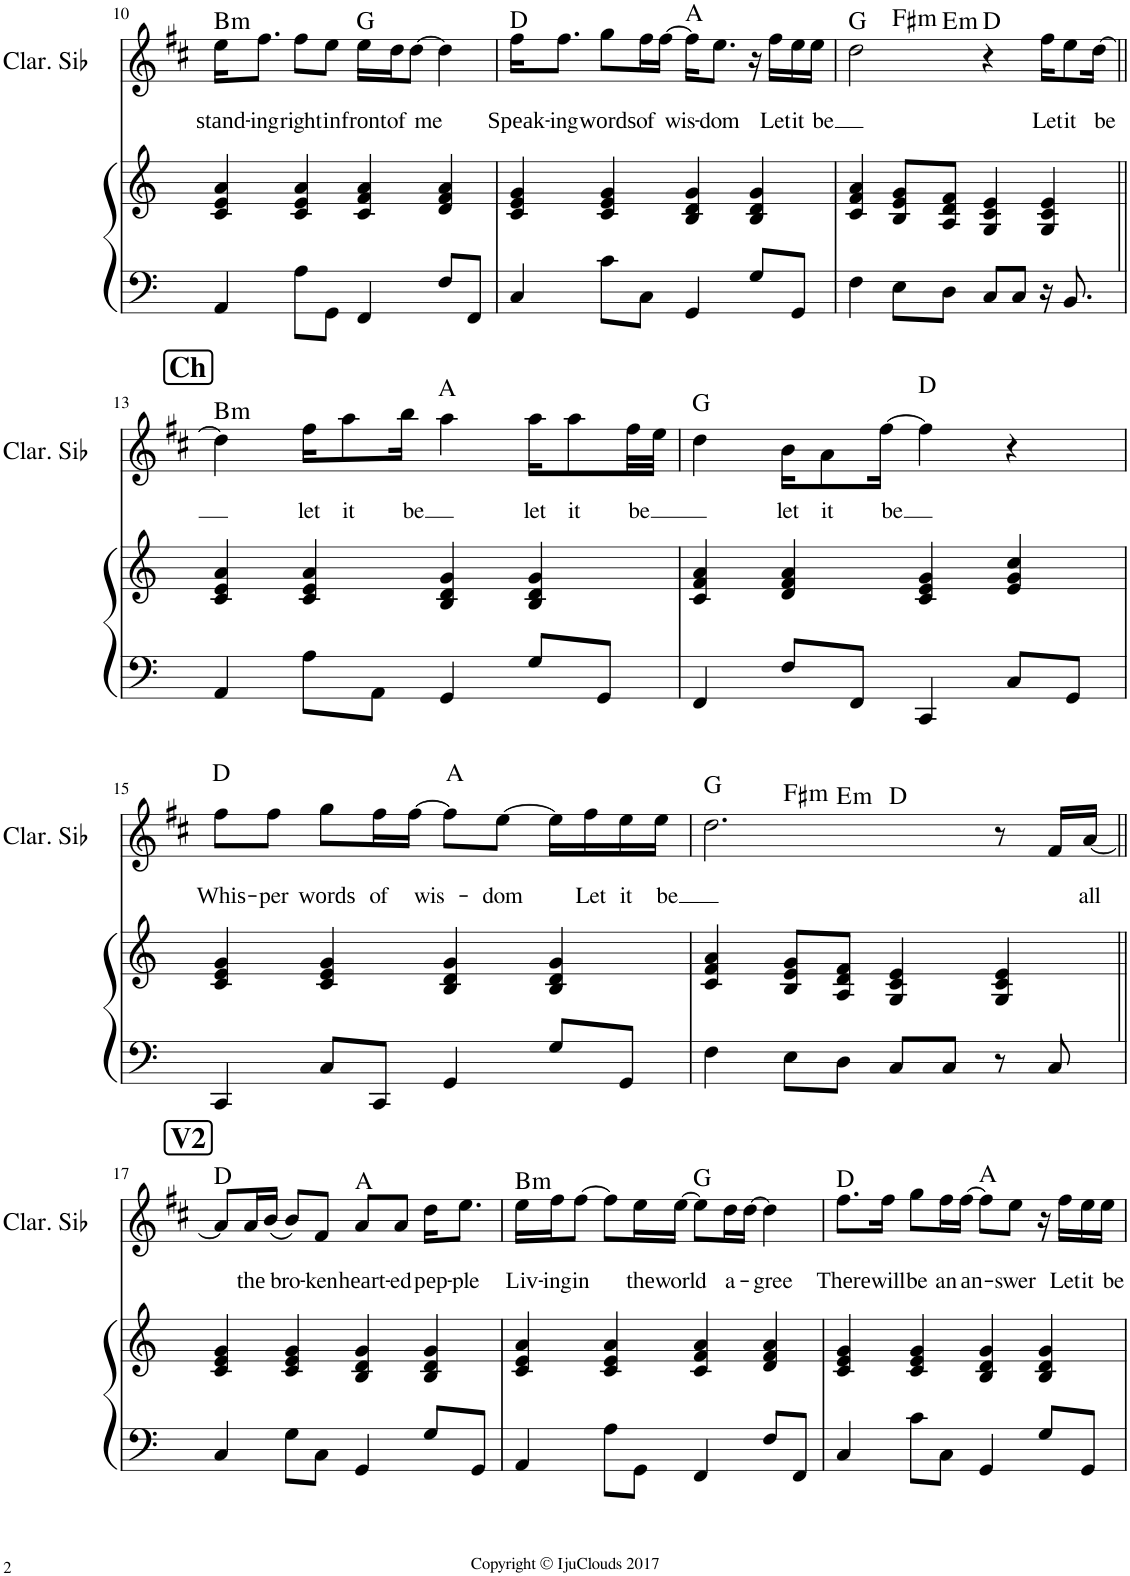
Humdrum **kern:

**kern	**kern	**kern	**text	**harte
*part2	*part2	*part1	*part1	*part1
*staff3	*staff2	*staff1	*staff1	*
*I"Piano	*	*I"Clarinette en Sib	*	*
*I'Pno	*	*I'Clar. Sib	*	*
!!LO:PB:g=z
*clefF4	*clefG2	*clefG2	*	*
*	*	*Trd1c2	*	*
*k[]	*k[]	*k[f#c#]	*	*
*M4/4	*M4/4	*M4/4	*	*
=10	=10	=10	=10	=10
!	!	!	!LO:LY:b	!LO:H:kt=m
4AA/	4c/ 4e/ 4a/	16ee\KL	stand-	B:min
!	!	!	!LO:LY:b	!
.	.	8.ff#\J	-ing	.
!	!	!	!LO:LY:b	!
8A\L	4c/ 4e/ 4a/	8ff#\L	right	.
!	!	!	!LO:LY:b	!
8GG\J	.	8ee\J	in	.
!	!	!	!LO:LY:b	!
4FF/	4c/ 4f/ 4a/	16ee\LL	front	G:maj
!	!	!	!LO:LY:b	!
.	.	16dd\J	of	.
!	!	!	!LO:LY:b	!
.	.	[8dd\J	me	.
8F/L	4d/ 4f/ 4a/	4dd\]	.	.
8FF/J	.	.	.	.
=11	=11	=11	=11	=11
!	!	!	!LO:LY:b	!
4C/	4c/ 4e/ 4g/	16ff#\KL	Speak-	D:maj
!	!	!	!LO:LY:b	!
.	.	8.ff#\J	-ing	.
!	!	!	!LO:LY:b	!
8c\L	4c/ 4e/ 4g/	8gg\L	words	.
!	!	!	!LO:LY:b	!
8C\J	.	16ff#\L	of	.
!	!	!	!LO:LY:b	!
.	.	[16ff#\JJ	wis-	.
4GG/	4B/ 4d/ 4g/	16ff#\KL]	.	A:maj
!	!	!	!LO:LY:b	!
.	.	8.ee\J	-dom	.
8G/L	4B/ 4d/ 4g/	16r	.	.
!	!	!	!LO:LY:b	!
.	.	16ff#\LL	Let	.
!	!	!	!LO:LY:b	!
8GG/J	.	16ee\	it	.
!	!	!	!LO:LY:b	!
.	.	16ee\JJ	be	.
=12	=12	=12	=12	=12
*	*	*^	*	*
*	*	*	*^	*	*
4F\	4c/ 4f/ 4a/	2dd\	4ryy	4.ryy	.	G:maj
!	!	!	!	!	!	!LO:H:kt=m
8E\L	8B/ 8e/ 8g/L	.	2.ryy	.	.	F#:min
!	!	!	!	!	!	!LO:H:kt=m
8D\J	8A/ 8d/ 8f/J	.	.	2ryy	.	E:min
8C/L	4G/ 4c/ 4e/	4r	.	.	.	D:maj
8C/J	.	.	.	.	.	.
!	!	!	!	!	!LO:LY:b	!
16r	4G/ 4c/ 4e/	16ff#\KL	.	.	Let	.
!	!	!	!	!	!LO:LY:b	!
8.BB/	.	8ee\	.	.	it	.
.	.	.	.	8ryy	.	.
!	!	!	!	!	!LO:LY:b	!
.	.	[16dd\Jk	.	.	be	.
!!LO:LB:g=z
!!LO:REH:place=s1:a:B:cj:fs=14:t=Ch
=13||	=13||	=13||	=13||	=13||	=13||	=13||
!	!	!	!	!	!	!LO:H:kt=m
*	*	*v	*v	*v	*	*
4AA/	4c/ 4e/ 4a/	4dd\]	.	B:min
!	!	!	!LO:LY:b	!
8A\L	4c/ 4e/ 4a/	16ff#\KL	let	.
!	!	!	!LO:LY:b	!
.	.	8aa\	it	.
8AA\J	.	.	.	.
!	!	!	!LO:LY:b	!
.	.	16bb\Jk	be	.
4GG/	4B/ 4d/ 4g/	4aa\	.	A:maj
!	!	!	!LO:LY:b	!
8G/L	4B/ 4d/ 4g/	16aa\KL	let	.
!	!	!	!LO:LY:b	!
.	.	8aa\	it	.
8GG/J	.	.	.	.
!	!	!	!LO:LY:b	!
.	.	32ff#\LL	be	.
.	.	32ee\JJJ	.	.
=14	=14	=14	=14	=14
4FF/	4c/ 4f/ 4a/	4dd\	.	G:maj
!	!	!	!LO:LY:b	!
8F/L	4d/ 4f/ 4a/	16b\KL	let	.
!	!	!	!LO:LY:b	!
.	.	8a\	it	.
8FF/J	.	.	.	.
!	!	!	!LO:LY:b	!
.	.	[16ff#\Jk	be	.
4CC/	4c/ 4e/ 4g/	4ff#\]	.	D:maj
8C/L	4e/ 4g/ 4cc/	4r	.	.
8GG/J	.	.	.	.
!!LO:LB:g=z
=15	=15	=15	=15	=15
!	!	!	!LO:LY:b	!
4CC/	4c/ 4e/ 4g/	8ff#\L	Whis-	D:maj
!	!	!	!LO:LY:b	!
.	.	8ff#\J	-per	.
!	!	!	!LO:LY:b	!
8C/L	4c/ 4e/ 4g/	8gg\L	words	.
!	!	!	!LO:LY:b	!
8CC/J	.	16ff#\L	of	.
!	!	!	!LO:LY:b	!
.	.	[16ff#\JJ	wis-	.
4GG/	4B/ 4d/ 4g/	8ff#\L]	.	A:maj
!	!	!	!LO:LY:b	!
.	.	[8ee\J	-dom	.
8G/L	4B/ 4d/ 4g/	16ee\LL]	.	.
!	!	!	!LO:LY:b	!
.	.	16ff#\	Let	.
!	!	!	!LO:LY:b	!
8GG/J	.	16ee\	it	.
!	!	!	!LO:LY:b	!
.	.	16ee\JJ	be	.
=16	=16	=16	=16	=16
*	*	*^	*	*
*	*	*	*^	*	*
*	*	*	*	*^	*	*
4F\	4c/ 4f/ 4a/	2.dd\	4ryy	4.ryy	2ryy	.	G:maj
!	!	!	!	!	!	!	!LO:H:kt=m
8E\L	8B/ 8e/ 8g/L	.	2.ryy	.	.	.	F#:min
!	!	!	!	!	!	!	!LO:H:kt=m
8D\J	8A/ 8d/ 8f/J	.	.	2ryy	.	.	E:min
8C/L	4G/ 4c/ 4e/	.	.	.	2ryy	.	D:maj
8C/J	.	.	.	.	.	.	.
8r	4G/ 4c/ 4e/	8r	.	.	.	.	.
8C/	.	16f#/LL	.	8ryy	.	.	.
!	!	!	!	!	!	!LO:LY:b	!
.	.	[16a/JJ	.	.	.	all	.
*	*	*v	*v	*v	*v	*	*
!!LO:LB:g=z
!!LO:REH:place=s1:a:B:cj:fs=14:t=V2
=17||	=17||	=17||	=17||	=17||
4C/	4c/ 4e/ 4g/	8a/L]	.	D:maj
!	!	!	!LO:LY:b	!
.	.	16a/L	the	.
!	!	!	!LO:LY:b	!
.	.	(16b/JJ	bro-	.
8G\L	4c/ 4e/ 4g/	8b/L)	.	.
!	!	!	!LO:LY:b	!
8C\J	.	8f#/J	-ken	.
!	!	!	!LO:LY:b	!
4GG/	4B/ 4d/ 4g/	8a/L	heart-	A:maj
!	!	!	!LO:LY:b	!
.	.	8a/J	-ed	.
!	!	!	!LO:LY:b	!
8G/L	4B/ 4d/ 4g/	16dd\KL	pep-	.
!	!	!	!LO:LY:b	!
.	.	8.ee\J	-ple	.
8GG/J	.	.	.	.
=18	=18	=18	=18	=18
!	!	!	!LO:LY:b	!LO:H:kt=m
4AA/	4c/ 4e/ 4a/	16ee\LL	Liv-	B:min
!	!	!	!LO:LY:b	!
.	.	16ff#\J	-ing	.
!	!	!	!LO:LY:b	!
.	.	[8ff#\J	in	.
8A\L	4c/ 4e/ 4a/	8ff#\L]	.	.
!	!	!	!LO:LY:b	!
8GG\J	.	16ee\L	the	.
!	!	!	!LO:LY:b	!
.	.	[16ee\JJ	world	.
4FF/	4c/ 4f/ 4a/	8ee\L]	.	G:maj
!	!	!	!LO:LY:b	!
.	.	16dd\L	a-	.
!	!	!	!LO:LY:b	!
.	.	[16dd\JJ	-gree	.
8F/L	4d/ 4f/ 4a/	4dd\]	.	.
8FF/J	.	.	.	.
=19	=19	=19	=19	=19
!	!	!	!LO:LY:b	!
4C/	4c/ 4e/ 4g/	8.ff#\L	There	D:maj
!	!	!	!LO:LY:b	!
.	.	16ff#\Jk	will	.
!	!	!	!LO:LY:b	!
8c\L	4c/ 4e/ 4g/	8gg\L	be	.
!	!	!	!LO:LY:b	!
8C\J	.	16ff#\L	an	.
!	!	!	!LO:LY:b	!
.	.	[16ff#\JJ	an-	.
4GG/	4B/ 4d/ 4g/	8ff#\L]	.	A:maj
!	!	!	!LO:LY:b	!
.	.	8ee\J	-swer	.
8G/L	4B/ 4d/ 4g/	16r	.	.
!	!	!	!LO:LY:b	!
.	.	16ff#\LL	Let	.
!	!	!	!LO:LY:b	!
8GG/J	.	16ee\	it	.
!	!	!	!LO:LY:b	!
.	.	16ee\JJ	be	.
=	=	=	=	=
*-	*-	*-	*-	*-
